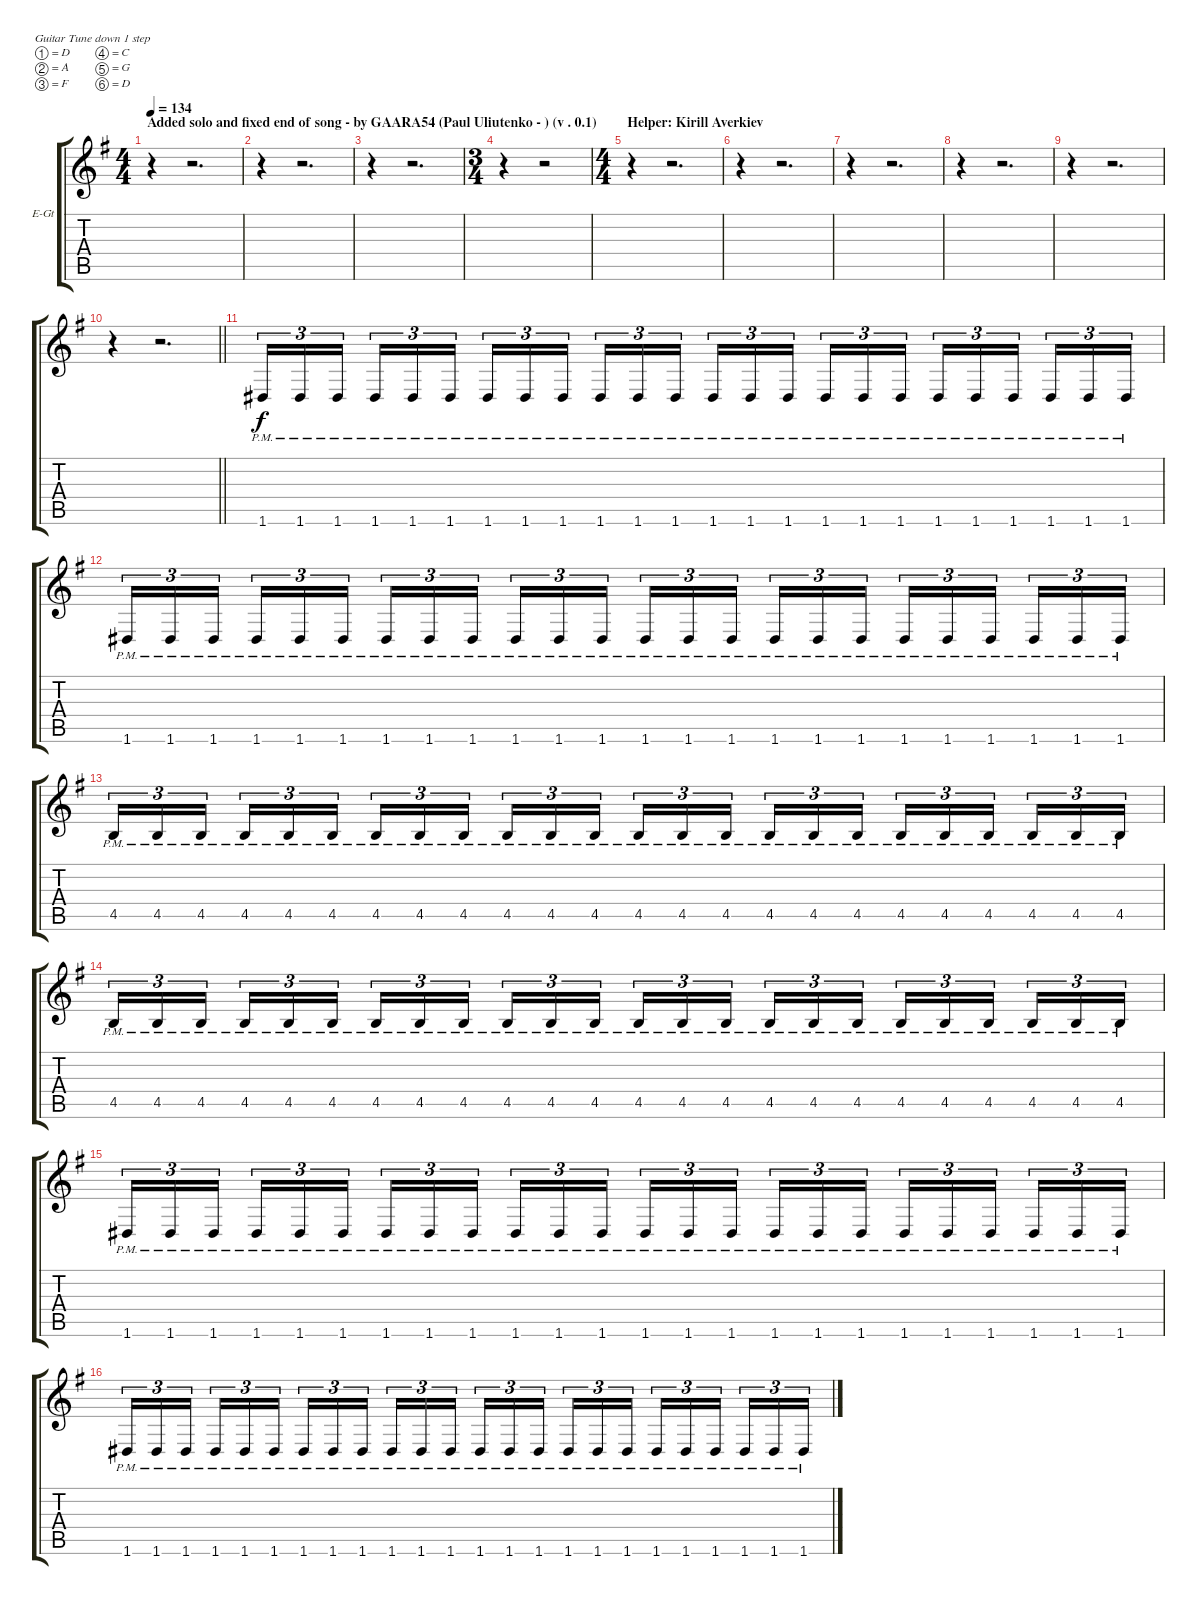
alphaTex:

\bracketExtendMode groupsimilarinstruments
\firstSystemTrackNameOrientation horizontal
\otherSystemsTrackNameOrientation horizontal
\track ("Solo-guitar - Galder (fix)" "E-Gt") {instrument distortionguitar}
\staff {score tabs}
\tuning (D4 A3 F3 C3 G2 D2)
\ts (4 4)
\section ("" "Added solo and fixed end of song - by GAARA54 (Paul Uliutenko - ) (v . 0.1)")
\tempo 134
\clef g2
\ks g
r.4{dy f instrument distortionguitar} r.2{d} |
r.4 r.2{d} |
r.4 r.2{d} |
\ts (3 4)
r.4 r.2 |
\ts (4 4)
\section ("" "Helper: Kirill Averkiev")
r.4 r.2{d} |
r.4 r.2{d} |
r.4 r.2{d} |
r.4 r.2{d} |
r.4 r.2{d} |
\barLineRight lightlight
r.4 r.2{d} |
\section ("" "")
1.6{pm}.16{tu (3 2)} 1.6{pm}.16{tu (3 2)} 1.6{pm}.16{tu (3 2)} 1.6{pm}.16{tu (3 2)} 1.6{pm}.16{tu (3 2)} 1.6{pm}.16{tu (3 2)} 1.6{pm}.16{tu (3 2)} 1.6{pm}.16{tu (3 2)} 1.6{pm}.16{tu (3 2)} 1.6{pm}.16{tu (3 2)} 1.6{pm}.16{tu (3 2)} 1.6{pm}.16{tu (3 2)} 1.6{pm}.16{tu (3 2)} 1.6{pm}.16{tu (3 2)} 1.6{pm}.16{tu (3 2)} 1.6{pm}.16{tu (3 2)} 1.6{pm}.16{tu (3 2)} 1.6{pm}.16{tu (3 2)} 1.6{pm}.16{tu (3 2)} 1.6{pm}.16{tu (3 2)} 1.6{pm}.16{tu (3 2)} 1.6{pm}.16{tu (3 2)} 1.6{pm}.16{tu (3 2)} 1.6{pm}.16{tu (3 2)} |
1.6{pm}.16{tu (3 2)} 1.6{pm}.16{tu (3 2)} 1.6{pm}.16{tu (3 2)} 1.6{pm}.16{tu (3 2)} 1.6{pm}.16{tu (3 2)} 1.6{pm}.16{tu (3 2)} 1.6{pm}.16{tu (3 2)} 1.6{pm}.16{tu (3 2)} 1.6{pm}.16{tu (3 2)} 1.6{pm}.16{tu (3 2)} 1.6{pm}.16{tu (3 2)} 1.6{pm}.16{tu (3 2)} 1.6{pm}.16{tu (3 2)} 1.6{pm}.16{tu (3 2)} 1.6{pm}.16{tu (3 2)} 1.6{pm}.16{tu (3 2)} 1.6{pm}.16{tu (3 2)} 1.6{pm}.16{tu (3 2)} 1.6{pm}.16{tu (3 2)} 1.6{pm}.16{tu (3 2)} 1.6{pm}.16{tu (3 2)} 1.6{pm}.16{tu (3 2)} 1.6{pm}.16{tu (3 2)} 1.6{pm}.16{tu (3 2)} |
4.5{pm}.16{tu (3 2)} 4.5{pm}.16{tu (3 2)} 4.5{pm}.16{tu (3 2)} 4.5{pm}.16{tu (3 2)} 4.5{pm}.16{tu (3 2)} 4.5{pm}.16{tu (3 2)} 4.5{pm}.16{tu (3 2)} 4.5{pm}.16{tu (3 2)} 4.5{pm}.16{tu (3 2)} 4.5{pm}.16{tu (3 2)} 4.5{pm}.16{tu (3 2)} 4.5{pm}.16{tu (3 2)} 4.5{pm}.16{tu (3 2)} 4.5{pm}.16{tu (3 2)} 4.5{pm}.16{tu (3 2)} 4.5{pm}.16{tu (3 2)} 4.5{pm}.16{tu (3 2)} 4.5{pm}.16{tu (3 2)} 4.5{pm}.16{tu (3 2)} 4.5{pm}.16{tu (3 2)} 4.5{pm}.16{tu (3 2)} 4.5{pm}.16{tu (3 2)} 4.5{pm}.16{tu (3 2)} 4.5{pm}.16{tu (3 2)} |
4.5{pm}.16{tu (3 2)} 4.5{pm}.16{tu (3 2)} 4.5{pm}.16{tu (3 2)} 4.5{pm}.16{tu (3 2)} 4.5{pm}.16{tu (3 2)} 4.5{pm}.16{tu (3 2)} 4.5{pm}.16{tu (3 2)} 4.5{pm}.16{tu (3 2)} 4.5{pm}.16{tu (3 2)} 4.5{pm}.16{tu (3 2)} 4.5{pm}.16{tu (3 2)} 4.5{pm}.16{tu (3 2)} 4.5{pm}.16{tu (3 2)} 4.5{pm}.16{tu (3 2)} 4.5{pm}.16{tu (3 2)} 4.5{pm}.16{tu (3 2)} 4.5{pm}.16{tu (3 2)} 4.5{pm}.16{tu (3 2)} 4.5{pm}.16{tu (3 2)} 4.5{pm}.16{tu (3 2)} 4.5{pm}.16{tu (3 2)} 4.5{pm}.16{tu (3 2)} 4.5{pm}.16{tu (3 2)} 4.5{pm}.16{tu (3 2)} |
1.6{pm}.16{tu (3 2)} 1.6{pm}.16{tu (3 2)} 1.6{pm}.16{tu (3 2)} 1.6{pm}.16{tu (3 2)} 1.6{pm}.16{tu (3 2)} 1.6{pm}.16{tu (3 2)} 1.6{pm}.16{tu (3 2)} 1.6{pm}.16{tu (3 2)} 1.6{pm}.16{tu (3 2)} 1.6{pm}.16{tu (3 2)} 1.6{pm}.16{tu (3 2)} 1.6{pm}.16{tu (3 2)} 1.6{pm}.16{tu (3 2)} 1.6{pm}.16{tu (3 2)} 1.6{pm}.16{tu (3 2)} 1.6{pm}.16{tu (3 2)} 1.6{pm}.16{tu (3 2)} 1.6{pm}.16{tu (3 2)} 1.6{pm}.16{tu (3 2)} 1.6{pm}.16{tu (3 2)} 1.6{pm}.16{tu (3 2)} 1.6{pm}.16{tu (3 2)} 1.6{pm}.16{tu (3 2)} 1.6{pm}.16{tu (3 2)} |
1.6{pm}.16{tu (3 2)} 1.6{pm}.16{tu (3 2)} 1.6{pm}.16{tu (3 2)} 1.6{pm}.16{tu (3 2)} 1.6{pm}.16{tu (3 2)} 1.6{pm}.16{tu (3 2)} 1.6{pm}.16{tu (3 2)} 1.6{pm}.16{tu (3 2)} 1.6{pm}.16{tu (3 2)} 1.6{pm}.16{tu (3 2)} 1.6{pm}.16{tu (3 2)} 1.6{pm}.16{tu (3 2)} 1.6{pm}.16{tu (3 2)} 1.6{pm}.16{tu (3 2)} 1.6{pm}.16{tu (3 2)} 1.6{pm}.16{tu (3 2)} 1.6{pm}.16{tu (3 2)} 1.6{pm}.16{tu (3 2)} 1.6{pm}.16{tu (3 2)} 1.6{pm}.16{tu (3 2)} 1.6{pm}.16{tu (3 2)} 1.6{pm}.16{tu (3 2)} 1.6{pm}.16{tu (3 2)} 1.6{pm}.16{tu (3 2)}
